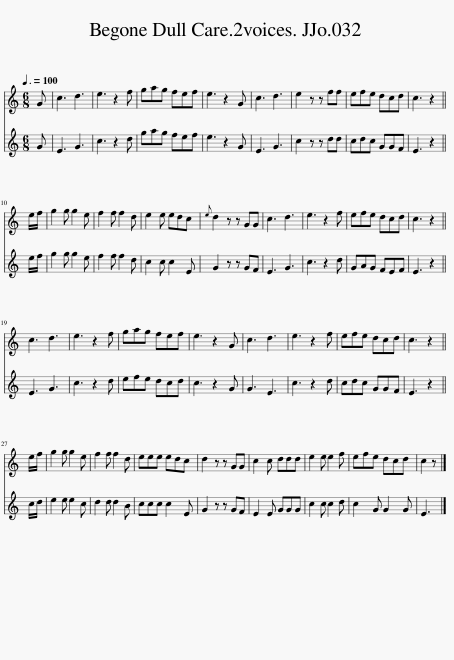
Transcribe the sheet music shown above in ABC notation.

X:1
%%score 1 2
L:1/8
Q:3/8=100
M:6/8
I:linebreak $
K:C
V:1 treble
V:2 treble
V:1
 G | c3 d3 | e3 z2 f | gag fef | e3 z2 G | %5
 c3 d3 | e2 z z ff | efe dcd | c3 z2 ||$ e/f/ | %10
 g2 g g2 e | f2 f f2 d | e2 e edc |{e} d2 z z GG | c3 d3 | %15
 e3 z2 f | efe dcd | c3 z2 ||$ c3 d3 | e3 z2 f | %20
 gag fef | e3 z2 G | c3 d3 | e3 z2 f | efe dcd | %25
 c3 z2 ||$ e/f/ | g2 g g2 e | f2 f f2 d | eee edc | %30
 d2 z z GG | c2 c ddd | e2 e e2 f | efe dcd | c2 z |] %35
V:2
 G | E3 G3 | c3 z2 d | gag fef | e3 z2 G | %5
 E3 G3 | c2 z z dd | cdc GGF | E3 z2 ||$ e/f/ | %10
 g2 g g2 e | f2 f f2 d | c2 c c2 E | G2 z z GF | E3 G3 | %15
 c3 z2 d | GAG FEF | E3 z2 ||$ E3 G3 | c3 z2 d | %20
 efe dcd | c3 z2 G | G3 E3 | c3 z2 d | cdc GGF | %25
 E3 z2 ||$ c/d/ | e2 e e2 c | d2 d d2 B | ccc c2 E | %30
 G2 z z GF | E2 E GGG | c2 c c2 d | c2 G G2 G | E3 |] %35
